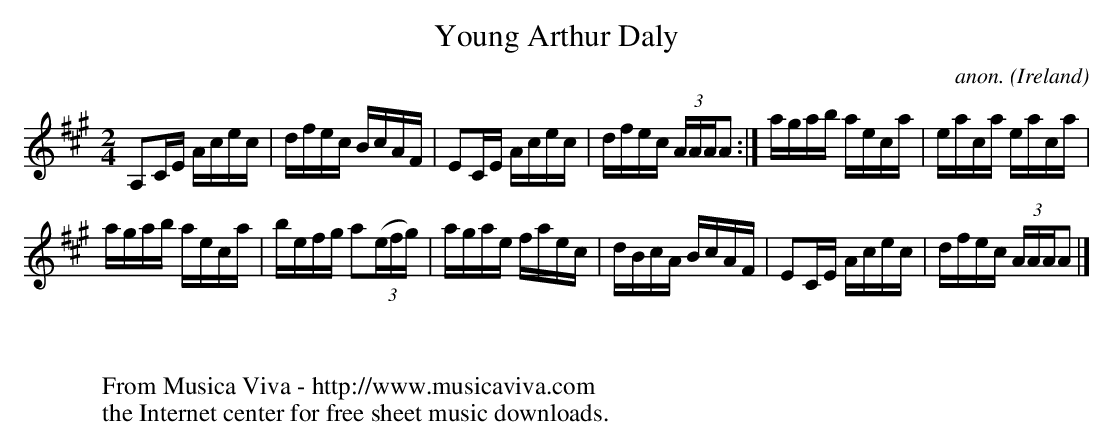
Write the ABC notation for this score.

X:1
T:Young Arthur Daly
C:anon.
O:Ireland
M:2/4
L:1/16
K:A
A,2CE Acec|dfec BcAF|E2CE Acec|dfec (3AAAA2:|agab aeca|eaca eaca|
agab aeca|befg a2(3(efg)|agae faec|dBcA BcAF|E2CE Acec|dfec (3AAAA2|]
W:
W:
W:  From Musica Viva - http://www.musicaviva.com
W:  the Internet center for free sheet music downloads.
